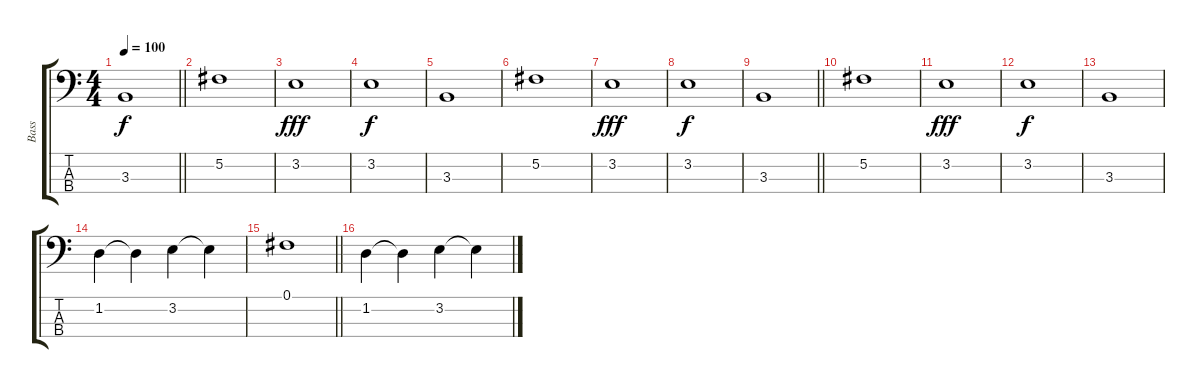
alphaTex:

\track ("Bass" "Bass") {instrument electricbassfinger}
\staff {score tabs}
\tuning (Gb2 Db2 Ab1 Eb1) {hide}
\ts (4 4)
\tempo 100
\clef f4
\barLineRight lightlight
\ks c
3.3.1{dy f} |
5.2.1 |
3.2.1{dy fff} |
3.2.1{dy f} |
3.3.1 |
5.2.1 |
3.2.1{dy fff} |
3.2.1{dy f} |
\barLineRight lightlight
3.3.1 |
5.2.1 |
3.2.1{dy fff} |
3.2.1{dy f} |
3.3.1 |
1.2.4 1.2{t}.4 3.2.4 3.2{t}.4 |
\barLineRight lightlight
0.1.1 |
1.2.4 1.2{t}.4 3.2.4 3.2{t}.4
